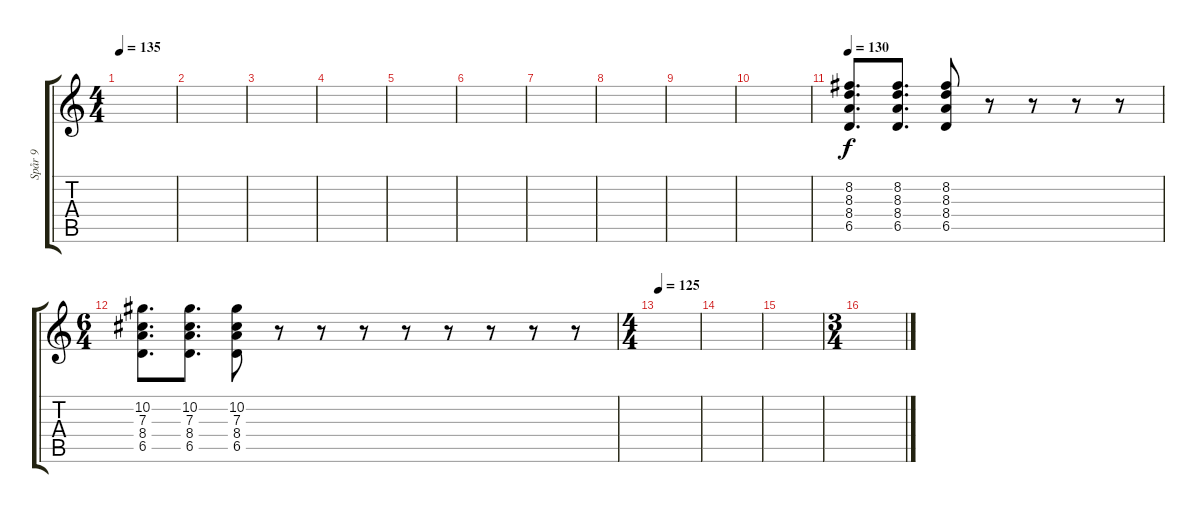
\track ("Spår 9" "Spår 9") {instrument acousticguitarsteel}
\staff {score tabs}
\tuning (Eb4 Bb3 Gb3 Db3 Ab2 Db2) {hide}
\ts (4 4)
\tempo 135
\clef g2
\ks c
|
|
|
|
|
|
|
|
|
|
\tempo 130
(8.2 8.3 8.4 6.5).8{d} (8.2 8.3 8.4 6.5).8{d} (8.2 8.3 8.4 6.5).8 r.8 r.8 r.8 r.8 |
\ts (6 4)
(10.2 7.3 8.4 6.5).8{d} (10.2 7.3 8.4 6.5).8{d} (10.2 7.3 8.4 6.5).8 r.8 r.8 r.8 r.8 r.8 r.8 r.8 r.8 |
\ts (4 4)
\tempo 125
|
|
|
\ts (3 4)
